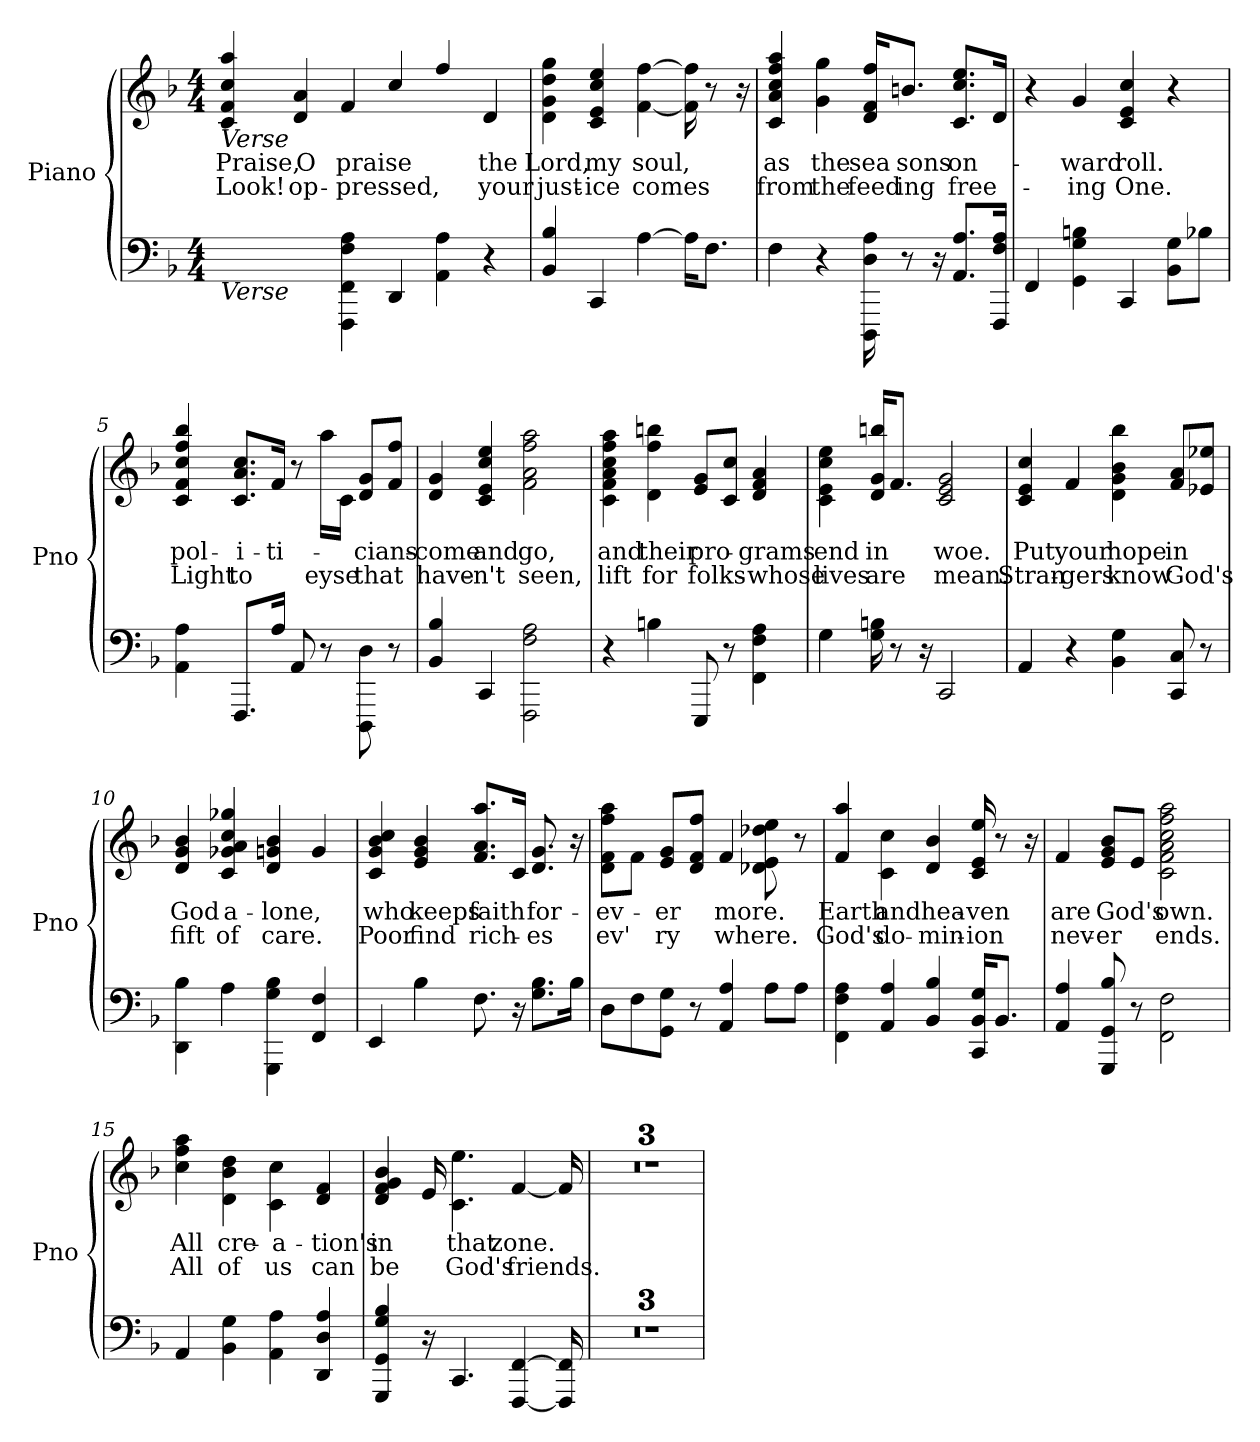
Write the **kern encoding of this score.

**kern	**kern	**text	**text
*part1	*part1	*part1	*part1
*staff2	*staff1	*staff1	*staff1
*I"Piano	*	*	*
*I'Pno	*	*	*
*clefF4	*clefG2	*	*
*k[b-]	*k[b-]	*	*
*M4/4	*M4/4	*	*
=1	=1	=1	=1
!	!LO:TX:b:i:t=Verse	!	!
!LO:TX:b:i:t=Verse	!	!	!
!	!	!LO:LY:b	!LO:LY:b
2ryy	4c/ 4f/ 4cc/ 4aa/	Praise,	Look!
!	!	!LO:LY:b	!LO:LY:b
.	4d/ 4a/	O	op-
!	!	!LO:LY:b	!LO:LY:b
4FFF\ 4FF\ 4F\ 4A\	4f/	praise	-pressed,
4DD/	4cc/	.	.
4AA\ 4A\	4ff/	.	.
!	!	!LO:LY:b	!LO:LY:b
4r	4d/	the	your
=2	=2	=2	=2
!	!	!LO:LY:b	!LO:LY:b
4BB-/ 4B-/	4d\ 4g\ 4dd\ 4gg\	Lord,	just-
!	!	!LO:LY:b	!LO:LY:b
4CC/	4c/ 4e/ 4cc/ 4ee/	my	-ice
!	!	!LO:LY:b	!LO:LY:b
[4A\	[4f\ [4ff\	soul,	comes
16A\KL]	16f\] 16ff\]	.	.
8.F\J	8r	.	.
.	16r	.	.
=3	=3	=3	=3
!	!	!LO:LY:b	!LO:LY:b
4F\	4c/ 4a/ 4cc/ 4ff/ 4aa/	as	from
!	!	!LO:LY:b	!LO:LY:b
4r	4g\ 4gg\	the	the
!	!	!LO:LY:b	!LO:LY:b
16DDD\ 16D\ 16A\	16d/ 16f/ 16ff/KL	sea	feed
!	!	!LO:LY:b	!LO:LY:b
8r	8.bn/J	sons	ing
16r	.	.	.
!	!	!LO:LY:b	!LO:LY:b
8.AA/ 8.A/L	8.c/ 8.cc/ 8.ee/L	on-	free-
16FFF/ 16F/ 16A/Jk	16d/Jk	.	.
=4	=4	=4	=4
4FF/	4r	.	.
!	!	!LO:LY:b	!LO:LY:b
4GG\ 4G\ 4Bn\	4g/	-ward	-ing
!	!	!LO:LY:b	!LO:LY:b
4CC/	4c/ 4e/ 4cc/	roll.	One.
8BB-\ 8G\L	4r	.	.
8B-X\J	.	.	.
!!LO:LB:g=z
=5	=5	=5	=5
!	!	!LO:LY:b	!LO:LY:b
4AA\ 4A\	4c/ 4f/ 4cc/ 4ff/ 4bb-/	pol-	Light
!	!	!LO:LY:b	!LO:LY:b
8.FFF/L	8.c/ 8.a/ 8.cc/L	-i-	to
!	!	!LO:LY:b	!
16A/Jk	16f/Jk	-ti-	.
8AA/	8r	.	.
!	!	!	!LO:LY:b
8r	16aa\LL	.	eyse
.	16c\JJ	.	.
!	!	!LO:LY:b	!LO:LY:b
8DDD\ 8D\	8d/ 8g/L	-cians-	that
8r	8f/ 8ff/J	.	.
=6	=6	=6	=6
!	!	!LO:LY:b	!LO:LY:b
4BB-/ 4B-/	4d/ 4g/	-come	have-
!	!	!LO:LY:b	!LO:LY:b
4CC/	4c/ 4e/ 4cc/ 4ee/	and	-n't
!	!	!LO:LY:b	!LO:LY:b
2FFF\ 2F\ 2A\	2f\ 2a\ 2ff\ 2aa\	go,	seen,
=7	=7	=7	=7
!	!	!LO:LY:b	!LO:LY:b
4r	4c\ 4f\ 4a\ 4cc\ 4ff\ 4aa\	and	lift
!	!	!LO:LY:b	!LO:LY:b
4Bn\	4d\ 4ff\ 4bbn\	their	for
!	!	!LO:LY:b	!LO:LY:b
8EEE/	8e/ 8g/L	pro-	folks-
8r	8c/ 8cc/J	.	.
!	!	!LO:LY:b	!LO:LY:b
4FF\ 4F\ 4A\	4d/ 4f/ 4a/	-grams	-whose
=8	=8	=8	=8
!	!	!LO:LY:b	!LO:LY:b
4G\	4c\ 4e\ 4cc\ 4ee\	end	lives
!	!	!LO:LY:b	!LO:LY:b
16G\ 16Bn\	16d/ 16g/ 16bbn/KL	in	are
8r	8.f/J	.	.
16r	.	.	.
!	!	!LO:LY:b	!LO:LY:b
2CC/	2c/ 2e/ 2g/	woe.	mean.
!!LO:LB:g=z
=9	=9	=9	=9
!	!	!LO:LY:b	!LO:LY:b
4AA/	4c/ 4e/ 4cc/	Put	Stran-
!	!	!LO:LY:b	!LO:LY:b
4r	4f/	your	-gers
!	!	!LO:LY:b	!LO:LY:b
4BB-\ 4G\	4d\ 4g\ 4b-\ 4bb-\	hope	know
!	!	!LO:LY:b	!LO:LY:b
8CC/ 8C/	8f/ 8a/L	in	God's
8r	8e-X/ 8ee-X/J	.	.
=10	=10	=10	=10
!	!	!LO:LY:b	!LO:LY:b
4DD\ 4B-\	4d/ 4g/ 4b-/	God	fift
!	!	!LO:LY:b	!LO:LY:b
4A\	4c/ 4g-X/ 4a/ 4cc/ 4gg-X/	a-	of
!	!	!LO:LY:b	!LO:LY:b
4GGG\ 4G\ 4B-\	4d/ 4gn/ 4b-/	-lone,	care.
4FF/ 4F/	4g/	.	.
=11	=11	=11	=11
!	!	!LO:LY:b	!LO:LY:b
4EE/	4c/ 4g/ 4b-/ 4cc/	who	Poor
!	!	!LO:LY:b	!LO:LY:b
4B-\	4e/ 4g/ 4b-/	keeps	find
!	!	!LO:LY:b	!LO:LY:b
8.F\	8.f/ 8.a/ 8.aa/L	faith	rich-
16r	16c/Jk	.	.
!	!	!LO:LY:b	!LO:LY:b
8.G\ 8.B-\L	8.d/ 8.g/	for-	-es
16B-\Jk	16r	.	.
=12	=12	=12	=12
!	!	!LO:LY:b	!LO:LY:b
8D\L	8d\ 8f\ 8ff\ 8aa\L	-ev-	ev'
8F\	8f\J	.	.
!	!	!LO:LY:b	!LO:LY:b
8GG\ 8G\J	8e/ 8g/L	-er	ry
8r	8d/ 8f/ 8ff/J	.	.
!	!	!LO:LY:b	!LO:LY:b
4AA/ 4A/	4f/	more.	where.
8A\L	8d-X\ 8e\ 8dd-X\ 8ee\	.	.
8A\J	8r	.	.
!!LO:LB:g=z
=13	=13	=13	=13
!	!	!LO:LY:b	!LO:LY:b
4FF\ 4F\ 4A\	4f/ 4aa/	Earth	God's
!	!	!LO:LY:b	!LO:LY:b
4AA/ 4A/	4c\ 4cc\	and	do-
!	!	!LO:LY:b	!LO:LY:b
4BB-/ 4B-/	4d/ 4b-/	hea-	-min-
!	!	!LO:LY:b	!LO:LY:b
16CC/ 16BB-/ 16G/KL	16c/ 16e/ 16ee/	-ven	-ion
8.BB-/J	8r	.	.
.	16r	.	.
=14	=14	=14	=14
!	!	!LO:LY:b	!LO:LY:b
4AA/ 4A/	4f/	are	nev-
!	!	!LO:LY:b	!LO:LY:b
8GGG/ 8GG/ 8B-/	8e/ 8g/ 8b-/L	God's	-er
8r	8e/J	.	.
!	!	!LO:LY:b	!LO:LY:b
2FF\ 2F\	2c\ 2f\ 2a\ 2cc\ 2ff\ 2aa\	own.	ends.
=15	=15	=15	=15
!	!	!LO:LY:b	!LO:LY:b
4AA/	4cc\ 4ff\ 4aa\	All	All
!	!	!LO:LY:b	!LO:LY:b
4BB-\ 4G\	4d\ 4b-\ 4dd\	cre-	of
!	!	!LO:LY:b	!LO:LY:b
4AA\ 4A\	4c\ 4cc\	-a-	us
!	!	!LO:LY:b	!LO:LY:b
4DD/ 4D/ 4A/	4d/ 4f/	-tion's	can
=16	=16	=16	=16
!	!	!LO:LY:b	!LO:LY:b
4GGG/ 4GG/ 4G/ 4B-/	4d/ 4f/ 4g/ 4b-/	in	be
16r	16e/	.	.
!	!	!LO:LY:b	!LO:LY:b
4.CC/	4.c\ 4.ee\	that	God's
!	!	!LO:LY:b	!LO:LY:b
[4FFF/ [4FF/	[4f/	zone.	friends.
16FFF/] 16FF/]	16f/]	.	.
=17	=17	=17	=17
1r	1r	.	.
=18	=18	=18	=18
1r	1r	.	.
=19	=19	=19	=19
1r	1r	.	.
=	=	=	=
*-	*-	*-	*-
